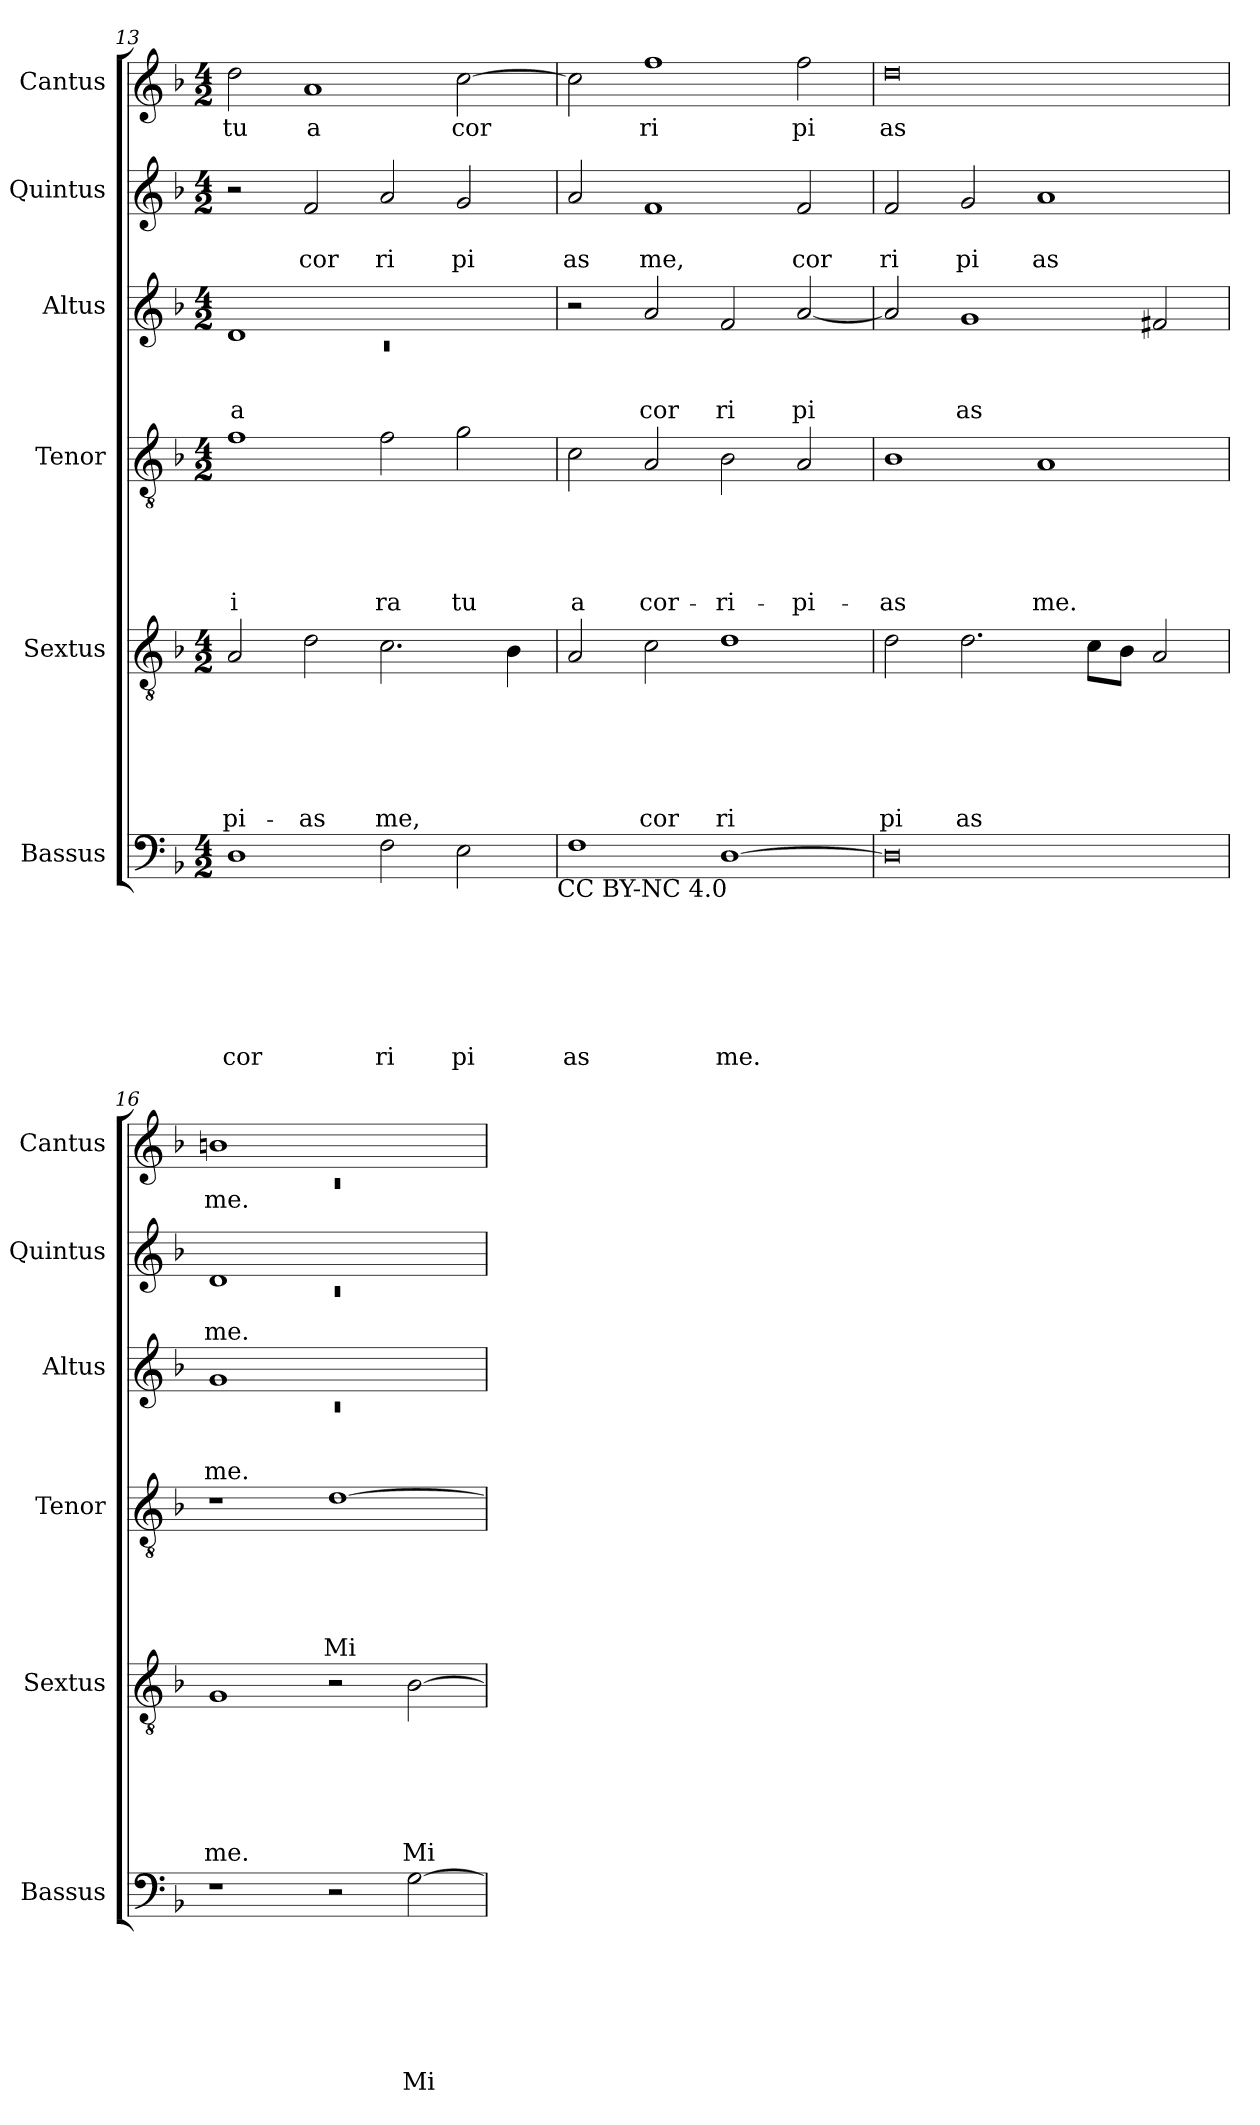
**kern	**text	**text	**text	**text	**text	**text	**text	**kern	**text	**text	**text	**text	**text	**text	**kern	**text	**text	**text	**text	**text	**kern	**text	**text	**text	**kern	**text	**text	**kern	**text
*part6	*part6	*part6	*part6	*part6	*part6	*part6	*part6	*part5	*part5	*part5	*part5	*part5	*part5	*part5	*part4	*part4	*part4	*part4	*part4	*part4	*part3	*part3	*part3	*part3	*part2	*part2	*part2	*part1	*part1
*staff6	*staff6	*staff6	*staff6	*staff6	*staff6	*staff6	*staff6	*staff5	*staff5	*staff5	*staff5	*staff5	*staff5	*staff5	*staff4	*staff4	*staff4	*staff4	*staff4	*staff4	*staff3	*staff3	*staff3	*staff3	*staff2	*staff2	*staff2	*staff1	*staff1
*I"Bassus	*	*	*	*	*	*	*	*I"Sextus	*	*	*	*	*	*	*I"Tenor	*	*	*	*	*	*I"Altus	*	*	*	*I"Quintus	*	*	*I"Cantus	*
*I'Bassus	*	*	*	*	*	*	*	*I'Sextus	*	*	*	*	*	*	*I'Tenor	*	*	*	*	*	*I'Altus	*	*	*	*I'Quintus	*	*	*I'Cantus	*
*clefF4	*	*	*	*	*	*	*	*clefGv2	*	*	*	*	*	*	*clefGv2	*	*	*	*	*	*clefG2	*	*	*	*clefG2	*	*	*clefG2	*
*k[b-]	*	*	*	*	*	*	*	*k[b-]	*	*	*	*	*	*	*k[b-]	*	*	*	*	*	*k[b-]	*	*	*	*k[b-]	*	*	*k[b-]	*
*F:	*	*	*	*	*	*	*	*F:	*	*	*	*	*	*	*F:	*	*	*	*	*	*F:	*	*	*	*F:	*	*	*F:	*
*M4/2	*	*	*	*	*	*	*	*M4/2	*	*	*	*	*	*	*M4/2	*	*	*	*	*	*M4/2	*	*	*	*M4/2	*	*	*M4/2	*
=13	=13	=13	=13	=13	=13	=13	=13	=13	=13	=13	=13	=13	=13	=13	=13	=13	=13	=13	=13	=13	=13	=13	=13	=13	=13	=13	=13	=13	=13
*	*	*	*	*	*	*	*	*	*	*	*	*	*	*	*	*	*	*	*	*	*^	*	*	*	*	*	*	*	*
!	!	!	!	!	!	!	!LO:LY:b	!	!	!	!	!	!	!LO:LY:b	!	!	!	!	!	!LO:LY:b	!	!LO:N:vis=1	!	!	!LO:LY:b	!	!	!	!	!LO:LY:b
1D	.	.	.	.	.	.	cor	2A/	.	.	.	.	.	-pi-	1f	.	.	.	.	i	1d	0rc	.	.	a	2r	.	.	2dd\	tu
!	!	!	!	!	!	!	!	!	!	!	!	!	!	!LO:LY:b	!	!	!	!	!	!	!	!	!	!	!	!	!	!LO:LY:b	!	!LO:LY:b
.	.	.	.	.	.	.	.	2d\	.	.	.	.	.	-as	.	.	.	.	.	.	.	.	.	.	.	2f/	.	cor	1a	a
!	!	!	!	!	!	!	!LO:LY:b	!	!	!	!	!	!	!LO:LY:b	!	!	!	!	!	!LO:LY:b	!	!	!	!	!	!	!	!LO:LY:b	!	!
2F\	.	.	.	.	.	.	ri	2.c\	.	.	.	.	.	me,	2f\	.	.	.	.	ra	1ryy	.	.	.	.	2a/	.	ri	.	.
!	!	!	!	!	!	!	!LO:LY:b	!	!	!	!	!	!	!	!	!	!	!	!	!LO:LY:b	!	!	!	!	!	!	!	!LO:LY:b	!	!LO:LY:b
2E\	.	.	.	.	.	.	pi	.	.	.	.	.	.	.	2g\	.	.	.	.	tu	.	.	.	.	.	2g/	.	pi	[>2cc\	cor
.	.	.	.	.	.	.	.	4B-\	.	.	.	.	.	.	.	.	.	.	.	.	.	.	.	.	.	.	.	.	.	.
*	*	*	*	*	*	*	*	*	*	*	*	*	*	*	*	*	*	*	*	*	*v	*v	*	*	*	*	*	*	*	*
!LO:TX:b:t=CC BY-NC 4.0	!	!	!	!	!	!	!	!	!	!	!	!	!	!	!	!	!	!	!	!	!	!	!	!	!	!	!	!	!
!!LO:PB:g=z
=14	=14	=14	=14	=14	=14	=14	=14	=14	=14	=14	=14	=14	=14	=14	=14	=14	=14	=14	=14	=14	=14	=14	=14	=14	=14	=14	=14	=14	=14
!	!	!	!	!	!	!	!LO:LY:b	!	!	!	!	!	!	!	!	!	!	!	!	!LO:LY:b	!	!	!	!	!	!	!LO:LY:b	!	!
1F	.	.	.	.	.	.	as	2A/	.	.	.	.	.	.	2c\	.	.	.	.	a	2r	.	.	.	2a/	.	as	2cc\]	.
!	!	!	!	!	!	!	!	!	!	!	!	!	!	!LO:LY:b	!	!	!	!	!	!LO:LY:b	!	!	!	!LO:LY:b	!	!	!LO:LY:b	!	!LO:LY:b
.	.	.	.	.	.	.	.	2c\	.	.	.	.	.	cor	2A/	.	.	.	.	cor-	2a/	.	.	cor	1f	.	me,	1ff	ri
!	!	!	!	!	!	!	!LO:LY:b	!	!	!	!	!	!	!LO:LY:b	!	!	!	!	!	!LO:LY:b	!	!	!	!LO:LY:b	!	!	!	!	!
[>1D	.	.	.	.	.	.	me.	1d	.	.	.	.	.	ri	2B-\	.	.	.	.	-ri-	2f/	.	.	ri	.	.	.	.	.
!	!	!	!	!	!	!	!	!	!	!	!	!	!	!	!	!	!	!	!	!LO:LY:b	!	!	!	!LO:LY:b	!	!	!LO:LY:b	!	!LO:LY:b
.	.	.	.	.	.	.	.	.	.	.	.	.	.	.	2A/	.	.	.	.	-pi-	[<2a/	.	.	pi	2f/	.	cor	2ff\	pi
=15	=15	=15	=15	=15	=15	=15	=15	=15	=15	=15	=15	=15	=15	=15	=15	=15	=15	=15	=15	=15	=15	=15	=15	=15	=15	=15	=15	=15	=15
!	!	!	!	!	!	!	!	!	!	!	!	!	!	!LO:LY:b	!	!	!	!	!	!LO:LY:b	!	!	!	!	!	!	!LO:LY:b	!	!LO:LY:b
0D]	.	.	.	.	.	.	.	2d\	.	.	.	.	.	pi	1B-	.	.	.	.	-as	2a/]	.	.	.	2f/	.	ri	0dd	as
!	!	!	!	!	!	!	!	!	!	!	!	!	!	!LO:LY:b	!	!	!	!	!	!	!	!	!	!LO:LY:b	!	!	!LO:LY:b	!	!
.	.	.	.	.	.	.	.	2.d\	.	.	.	.	.	as	.	.	.	.	.	.	1g	.	.	as	2g/	.	pi	.	.
!	!	!	!	!	!	!	!	!	!	!	!	!	!	!	!	!	!	!	!	!LO:LY:b	!	!	!	!	!	!	!LO:LY:b	!	!
.	.	.	.	.	.	.	.	.	.	.	.	.	.	.	1A	.	.	.	.	me.	.	.	.	.	1a	.	as	.	.
.	.	.	.	.	.	.	.	8c\L	.	.	.	.	.	.	.	.	.	.	.	.	.	.	.	.	.	.	.	.	.
.	.	.	.	.	.	.	.	8B-\J	.	.	.	.	.	.	.	.	.	.	.	.	.	.	.	.	.	.	.	.	.
.	.	.	.	.	.	.	.	2A/	.	.	.	.	.	.	.	.	.	.	.	.	2f#/	.	.	.	.	.	.	.	.
=16	=16	=16	=16	=16	=16	=16	=16	=16	=16	=16	=16	=16	=16	=16	=16	=16	=16	=16	=16	=16	=16	=16	=16	=16	=16	=16	=16	=16	=16
*	*	*	*	*	*	*	*	*	*	*	*	*	*	*	*	*	*	*	*	*	*^	*	*	*	*^	*	*	*^	*
!	!	!	!	!	!	!	!	!	!	!	!	!	!	!LO:LY:b	!	!	!	!	!	!	!	!LO:N:vis=1	!	!	!LO:LY:b	!	!LO:N:vis=1	!	!LO:LY:b	!	!LO:N:vis=1	!LO:LY:b
1r	.	.	.	.	.	.	.	1G	.	.	.	.	.	me.	1r	.	.	.	.	.	1g	0rc	.	.	me.	1d	0rc	.	me.	1bn	0rc	me.
!	!	!	!	!	!	!	!	!	!	!	!	!	!	!	!	!	!	!	!	!LO:LY:b	!	!	!	!	!	!	!	!	!	!	!	!
2r	.	.	.	.	.	.	.	2r	.	.	.	.	.	.	[>1d	.	.	.	.	Mi-	1ryy	.	.	.	.	1ryy	.	.	.	1ryy	.	.
!	!	!	!	!	!	!	!LO:LY:b	!	!	!	!	!	!	!LO:LY:b	!	!	!	!	!	!	!	!	!	!	!	!	!	!	!	!	!	!
[>2G\	.	.	.	.	.	.	Mi	[>2B-\	.	.	.	.	.	Mi	.	.	.	.	.	.	.	.	.	.	.	.	.	.	.	.	.	.
*	*	*	*	*	*	*	*	*	*	*	*	*	*	*	*	*	*	*	*	*	*v	*v	*	*	*	*	*	*	*	*v	*v	*
*	*	*	*	*	*	*	*	*	*	*	*	*	*	*	*	*	*	*	*	*	*	*	*	*	*v	*v	*	*	*	*
=	=	=	=	=	=	=	=	=	=	=	=	=	=	=	=	=	=	=	=	=	=	=	=	=	=	=	=	=	=
*-	*-	*-	*-	*-	*-	*-	*-	*-	*-	*-	*-	*-	*-	*-	*-	*-	*-	*-	*-	*-	*-	*-	*-	*-	*-	*-	*-	*-	*-
